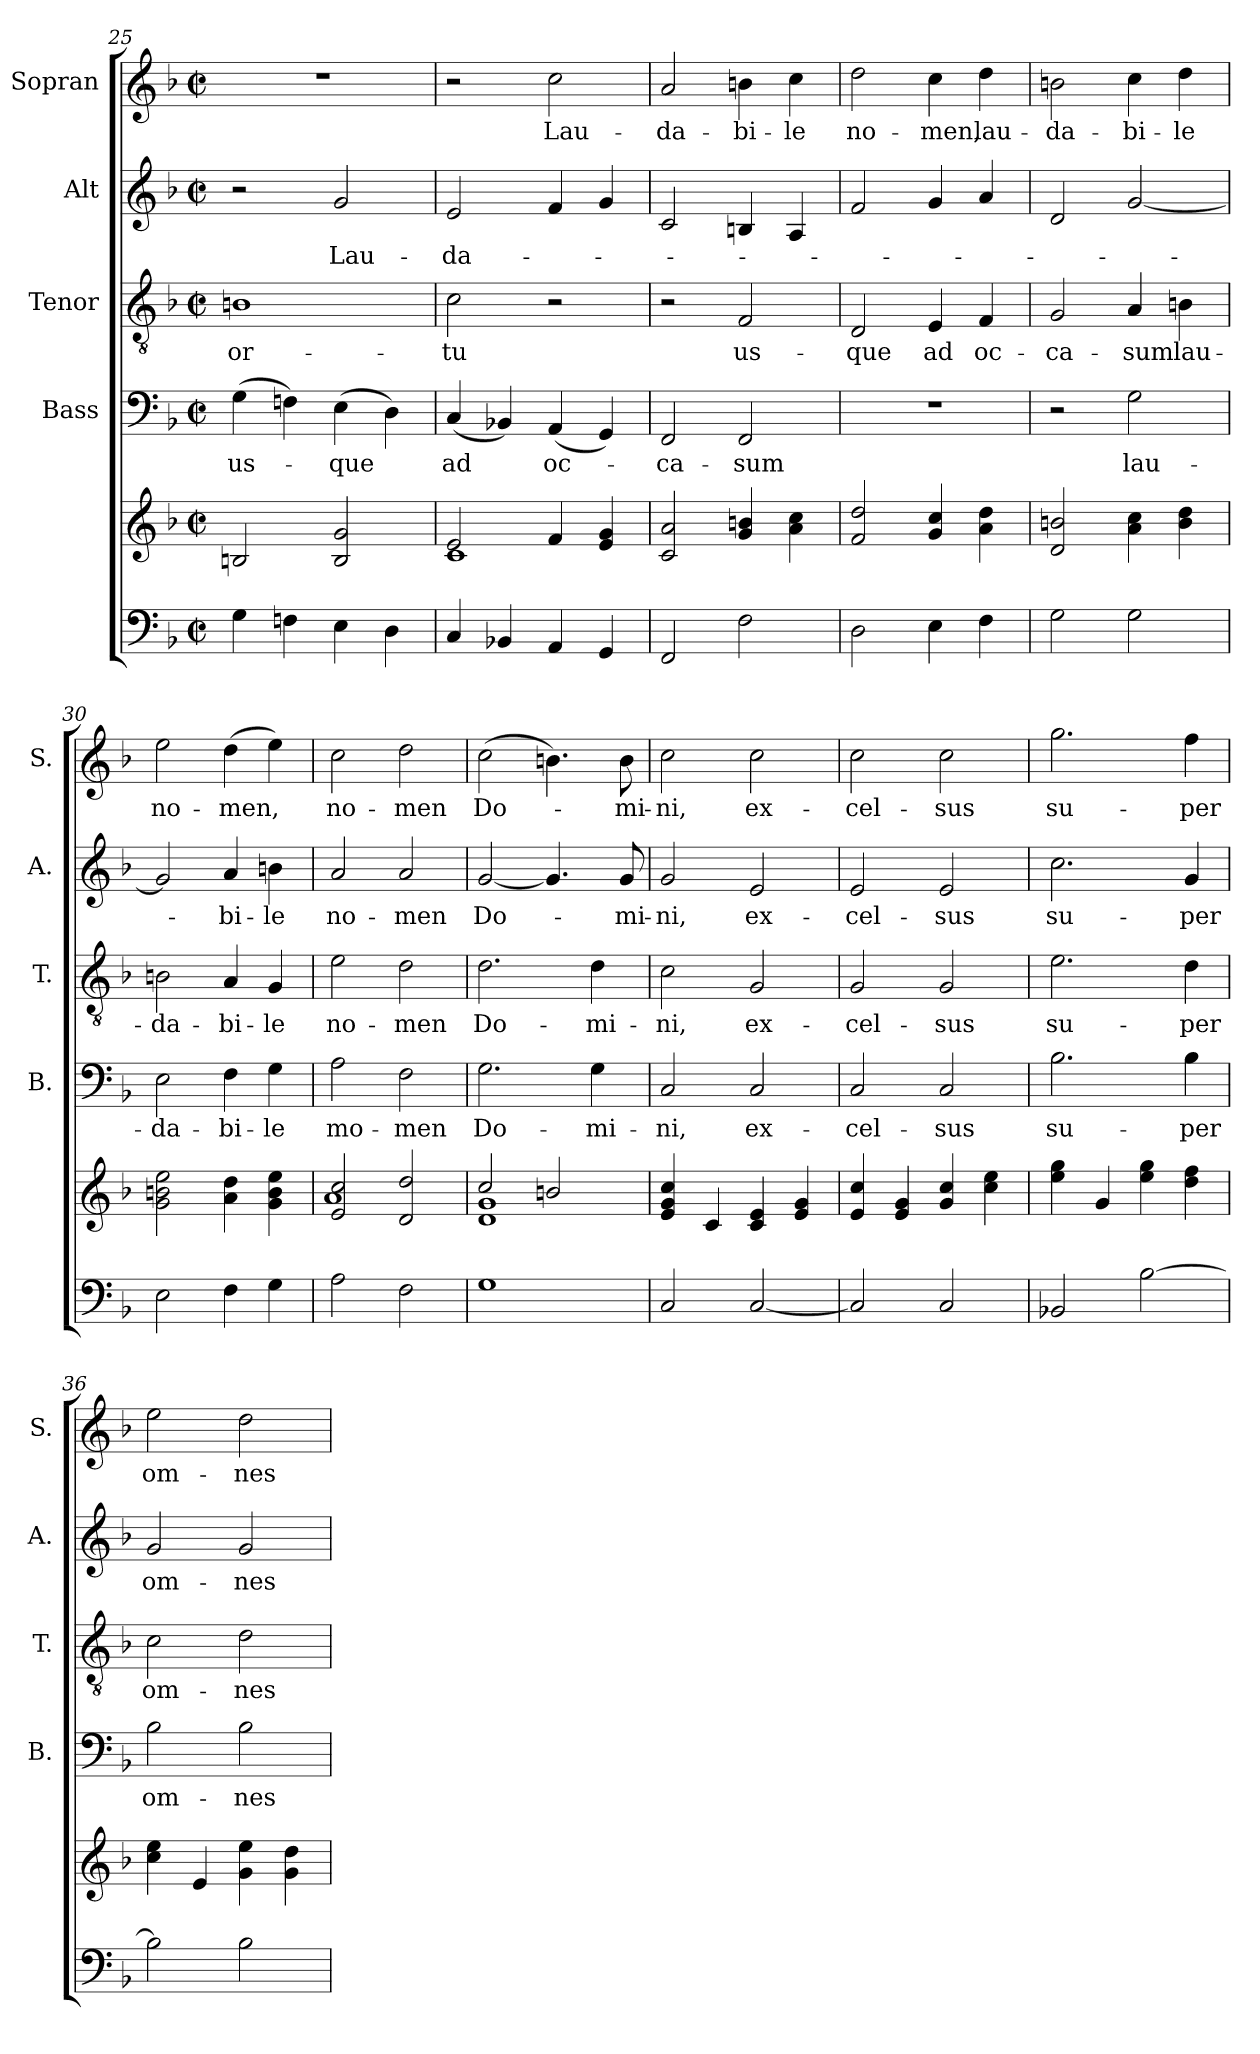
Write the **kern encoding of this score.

**kern	**kern	**kern	**text	**kern	**text	**kern	**text	**kern	**text
*part5	*part5	*part4	*part4	*part3	*part3	*part2	*part2	*part1	*part1
*staff6	*staff5	*staff4	*staff4	*staff3	*staff3	*staff2	*staff2	*staff1	*staff1
*	*	*I"Bass	*	*I"Tenor	*	*I"Alt	*	*I"Sopran	*
*	*	*I'B.	*	*I'T.	*	*I'A.	*	*I'S.	*
!!LO:PB:g=z
*clefF4	*clefG2	*clefF4	*	*clefGv2	*	*clefG2	*	*clefG2	*
*k[b-]	*k[b-]	*k[b-]	*	*k[b-]	*	*k[b-]	*	*k[b-]	*
*F:	*F:	*F:	*	*F:	*	*F:	*	*F:	*
*M2/2	*M2/2	*M2/2	*	*M2/2	*	*M2/2	*	*M2/2	*
*met(c|)	*met(c|)	*met(c|)	*	*met(c|)	*	*met(c|)	*	*met(c|)	*
=25	=25	=25	=25	=25	=25	=25	=25	=25	=25
!	!	!	!LO:LY:b	!	!LO:LY:b	!	!	!	!
4G\	2Bn/	(>4G\	us-	1Bn	or-	2r	.	1r	.
4Fn\	.	4Fn\)	.	.	.	.	.	.	.
!	!	!	!LO:LY:b	!	!	!	!LO:LY:b	!	!
4E\	2B/ 2g/	(>4E\	-que	.	.	2g/	Lau-	.	.
4D\	.	4D\)	.	.	.	.	.	.	.
=26	=26	=26	=26	=26	=26	=26	=26	=26	=26
*	*^	*	*	*	*	*	*	*	*
!	!	!	!	!LO:LY:b	!	!LO:LY:b	!	!LO:LY:b	!	!
4C/	2e/	1c	(<4C/	ad	2c\	-tu	2e/	-da-	2r	.
4BB-X/	.	.	4BB-X/)	.	.	.	.	.	.	.
!	!	!	!	!LO:LY:b	!	!	!	!	!	!LO:LY:b
4AA/	4f/	.	(<4AA/	oc-	2r	.	4f/	.	2cc\	Lau-
4GG/	4e/ 4g/	.	4GG/)	.	.	.	4g/	.	.	.
*	*v	*v	*	*	*	*	*	*	*	*
=27	=27	=27	=27	=27	=27	=27	=27	=27	=27
!	!	!	!LO:LY:b	!	!	!	!	!	!LO:LY:b
2FF/	2c/ 2a/	2FF/	-ca-	2r	.	2c/	.	2a/	-da-
!	!	!	!LO:LY:b	!	!LO:LY:b	!	!	!	!LO:LY:b
2F\	4g/ 4bn/	2FF/	-sum	2F/	us-	4Bn/	.	4bn\	-bi-
!	!	!	!	!	!	!	!	!	!LO:LY:b
.	4a\ 4cc\	.	.	.	.	4A/	.	4cc\	-le
=28	=28	=28	=28	=28	=28	=28	=28	=28	=28
!	!	!	!	!	!LO:LY:b	!	!	!	!LO:LY:b
2D\	2f/ 2dd/	1r	.	2D/	-que	2f/	.	2dd\	no-
!	!	!	!	!	!LO:LY:b	!	!	!	!LO:LY:b
4E\	4g/ 4cc/	.	.	4E/	ad	4g/	.	4cc\	-men,
!	!	!	!	!	!LO:LY:b	!	!	!	!LO:LY:b
4F\	4a\ 4dd\	.	.	4F/	oc-	4a/	.	4dd\	lau-
=29	=29	=29	=29	=29	=29	=29	=29	=29	=29
!	!	!	!	!	!LO:LY:b	!	!	!	!LO:LY:b
2G\	2d/ 2bn/	2r	.	2G/	-ca-	2d/	.	2bn\	-da-
!	!	!	!LO:LY:b	!	!LO:LY:b	!	!	!	!LO:LY:b
2G\	4a\ 4cc\	2G\	lau-	4A/	-sum	[2g/	.	4cc\	-bi-
!	!	!	!	!	!LO:LY:b	!	!	!	!LO:LY:b
.	4b\ 4dd\	.	.	4Bn\	lau-	.	.	4dd\	-le
=30	=30	=30	=30	=30	=30	=30	=30	=30	=30
!	!	!	!LO:LY:b	!	!LO:LY:b	!	!	!	!LO:LY:b
2E\	2g\ 2bn\ 2ee\	2E\	-da-	2Bn\	-da-	2g/]	.	2ee\	no-
!	!	!	!LO:LY:b	!	!LO:LY:b	!	!LO:LY:b	!	!LO:LY:b
4F\	4a\ 4dd\	4F\	-bi-	4A/	-bi-	4a/	-bi-	(>4dd\	-men,
!	!	!	!LO:LY:b	!	!LO:LY:b	!	!LO:LY:b	!	!
4G\	4g\ 4b\ 4ee\	4G\	-le	4G/	-le	4bn\	-le	4ee\)	.
!!LO:LB:g=z
=31	=31	=31	=31	=31	=31	=31	=31	=31	=31
*	*^	*	*	*	*	*	*	*	*
!	!	!	!	!LO:LY:b	!	!LO:LY:b	!	!LO:LY:b	!	!LO:LY:b
2A\	2e/ 2cc/	1a	2A\	mo-	2e\	no-	2a/	no-	2cc\	no-
!	!	!	!	!LO:LY:b	!	!LO:LY:b	!	!LO:LY:b	!	!LO:LY:b
2F\	2d/ 2dd/	.	2F\	-men	2d\	-men	2a/	-men	2dd\	-men
=32	=32	=32	=32	=32	=32	=32	=32	=32	=32	=32
!	!	!	!	!LO:LY:b	!	!LO:LY:b	!	!LO:LY:b	!	!LO:LY:b
1G	2cc/	1d 1g	2.G\	Do-	2.d\	Do-	[2g/	Do-	(>2cc\	Do-
.	2bn/	.	.	.	.	.	4.g/]	.	4.bn\)	.
!	!	!	!	!LO:LY:b	!	!LO:LY:b	!	!	!	!
.	.	.	4G\	-mi-	4d\	-mi-	.	.	.	.
!	!	!	!	!	!	!	!	!LO:LY:b	!	!LO:LY:b
.	.	.	.	.	.	.	8g/	-mi-	8b\	-mi-
*	*v	*v	*	*	*	*	*	*	*	*
=33	=33	=33	=33	=33	=33	=33	=33	=33	=33
!	!	!	!LO:LY:b	!	!LO:LY:b	!	!LO:LY:b	!	!LO:LY:b
2C/	4e/ 4g/ 4cc/	2C/	-ni,	2c\	-ni,	2g/	-ni,	2cc\	-ni,
.	4c/	.	.	.	.	.	.	.	.
!	!	!	!LO:LY:b	!	!LO:LY:b	!	!LO:LY:b	!	!LO:LY:b
[2C/	4c/ 4e/	2C/	ex-	2G/	ex-	2e/	ex-	2cc\	ex-
.	4e/ 4g/	.	.	.	.	.	.	.	.
=34	=34	=34	=34	=34	=34	=34	=34	=34	=34
!	!	!	!LO:LY:b	!	!LO:LY:b	!	!LO:LY:b	!	!LO:LY:b
2C/]	4e/ 4cc/	2C/	-cel-	2G/	-cel-	2e/	-cel-	2cc\	-cel-
.	4e/ 4g/	.	.	.	.	.	.	.	.
!	!	!	!LO:LY:b	!	!LO:LY:b	!	!LO:LY:b	!	!LO:LY:b
2C/	4g/ 4cc/	2C/	-sus	2G/	-sus	2e/	-sus	2cc\	-sus
.	4cc\ 4ee\	.	.	.	.	.	.	.	.
=35	=35	=35	=35	=35	=35	=35	=35	=35	=35
!	!	!	!LO:LY:b	!	!LO:LY:b	!	!LO:LY:b	!	!LO:LY:b
2BB-X/	4ee\ 4gg\	2.B-\	su-	2.e\	su-	2.cc\	su-	2.gg\	su-
.	4g/	.	.	.	.	.	.	.	.
[2B-\	4ee\ 4gg\	.	.	.	.	.	.	.	.
!	!	!	!LO:LY:b	!	!LO:LY:b	!	!LO:LY:b	!	!LO:LY:b
.	4dd\ 4ff\	4B-\	-per	4d\	-per	4g/	-per	4ff\	-per
=36	=36	=36	=36	=36	=36	=36	=36	=36	=36
!	!	!	!LO:LY:b	!	!LO:LY:b	!	!LO:LY:b	!	!LO:LY:b
2B-\]	4cc\ 4ee\	2B-\	om-	2c\	om-	2g/	om-	2ee\	om-
.	4e/	.	.	.	.	.	.	.	.
!	!	!	!LO:LY:b	!	!LO:LY:b	!	!LO:LY:b	!	!LO:LY:b
2B-\	4g\ 4ee\	2B-\	-nes	2d\	-nes	2g/	-nes	2dd\	-nes
.	4g\ 4dd\	.	.	.	.	.	.	.	.
=	=	=	=	=	=	=	=	=	=
*-	*-	*-	*-	*-	*-	*-	*-	*-	*-
